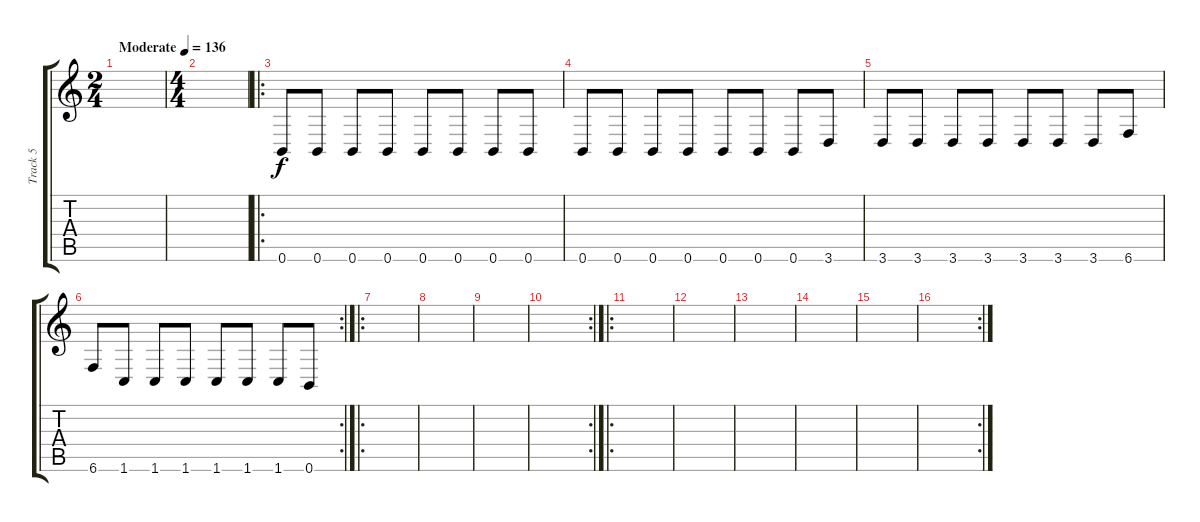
\track ("Track 5" "Track 5") {instrument distortionguitar}
\staff {score tabs}
\tuning (Db4 Ab3 E3 B2 Gb2 B1) {hide}
\ts (2 4)
\tempo (136 "Moderate")
\clef g2
\ks c
|
\ts (4 4)
|
\ro
0.6.8 0.6.8 0.6.8 0.6.8 0.6.8 0.6.8 0.6.8 0.6.8 |
0.6.8 0.6.8 0.6.8 0.6.8 0.6.8 0.6.8 0.6.8 3.6.8 |
3.6.8 3.6.8 3.6.8 3.6.8 3.6.8 3.6.8 3.6.8 6.6.8 |
\rc 2
6.6.8 1.6.8 1.6.8 1.6.8 1.6.8 1.6.8 1.6.8 0.6.8 |
\ro
|
|
|
\rc 2
|
\ro
|
|
|
|
|
\rc 2
